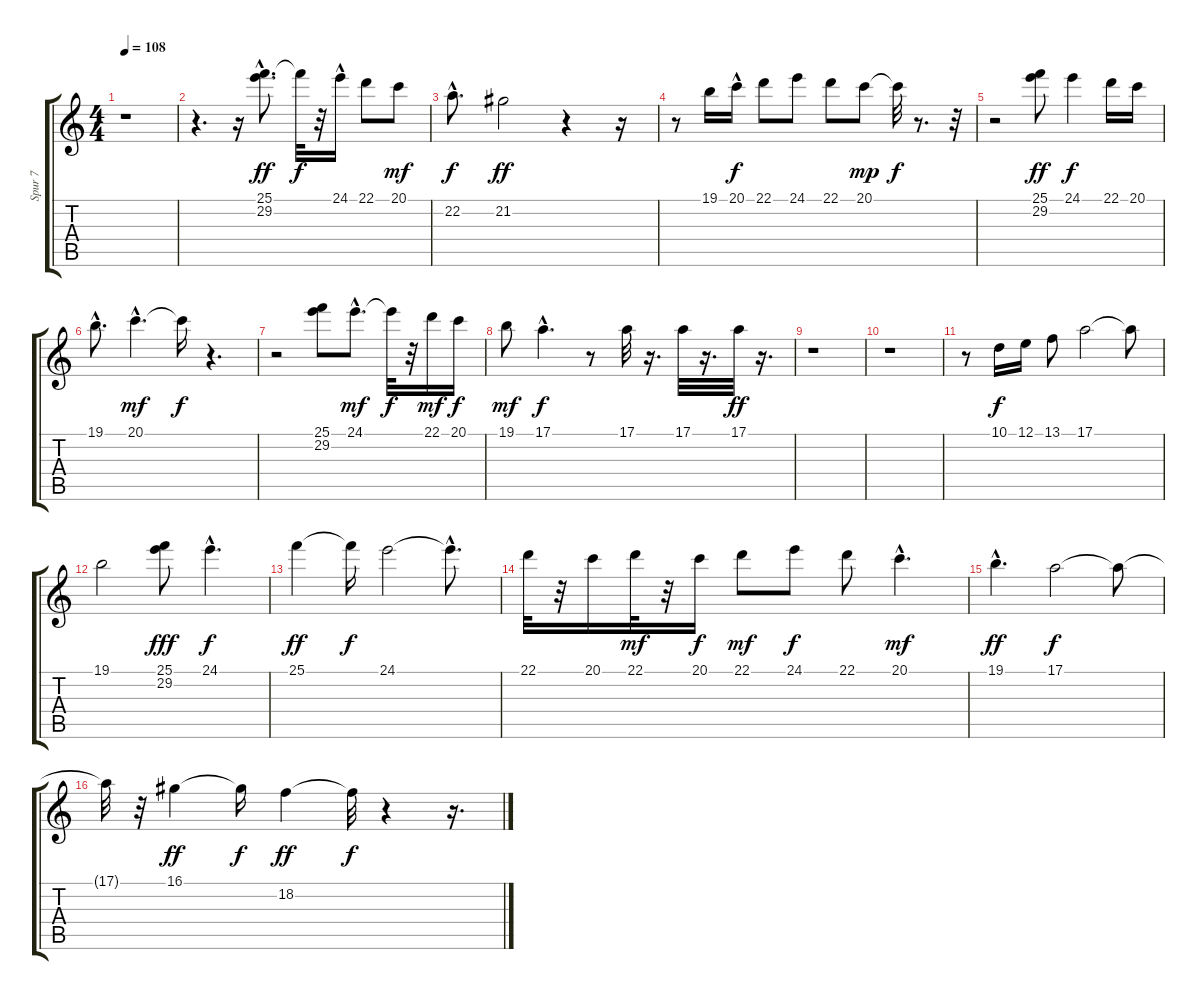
\track ("Spur 7" "Spur 7") {instrument rockorgan}
\staff {score tabs}
\tuning (E4 B3 G3 D3 A2 E2) {hide}
\ts (4 4)
\tempo 108
\clef g2
\ks c
r.1{dy mf} |
r.4{d} r.16 (25.1{hac} 29.2).8{d dy ff instrument rockorgan} 25.1{t}.32{dy f} r.32 24.1{hac}.16 22.1.8 20.1.8{dy mf} |
22.2{hac}.8{d dy f} 21.2.2{dy ff} r.4 r.16 |
r.8 19.1.16 20.1{hac}.16{dy f} 22.1.8 24.1.8 22.1.8 20.1.8{dy mp} 20.1{t}.32{dy f} r.8{d} r.32 |
r.2 (25.1 29.2).8{dy ff} 24.1.4{dy f} 22.1.16 20.1.16 |
19.1{hac}.8{d} 20.1{hac}.4{d dy mf} 20.1{t}.16{dy f} r.4{d} |
r.2 (25.1 29.2).8 24.1{hac}.8{d dy mf} 24.1{t}.32{dy f} r.32 22.1.16{dy mf} 20.1.16{dy f} |
19.1.8{dy mf} 17.1{hac}.4{d dy f} r.8 17.1.32 r.16{d} 17.1.32 r.16{d} 17.1.32{dy ff} r.16{d} |
r.1 |
r.1 |
r.8 10.1.16{dy f} 12.1.16 13.1.8 17.1.2 17.1{t}.8 |
19.1.2 (25.1 29.2).8{dy fff} 24.1{hac}.4{d dy f} |
25.1.4{dy ff} 25.1{t}.16{dy f} 24.1.2 24.1{hac t}.8{d} |
22.1.32 r.32 20.1.16 22.1.32{dy mf} r.32 20.1.16{dy f} 22.1.8{dy mf} 24.1.8{dy f} 22.1.8 20.1{hac}.4{d dy mf} |
19.1{hac}.4{d dy ff} 17.1.2{dy f} 17.1{t}.8 |
17.1{t}.32 r.32 16.1.4{dy ff} 16.1{t}.16{dy f} 18.2.4{dy ff} 18.2{t}.32{dy f} r.4 r.16{d}
